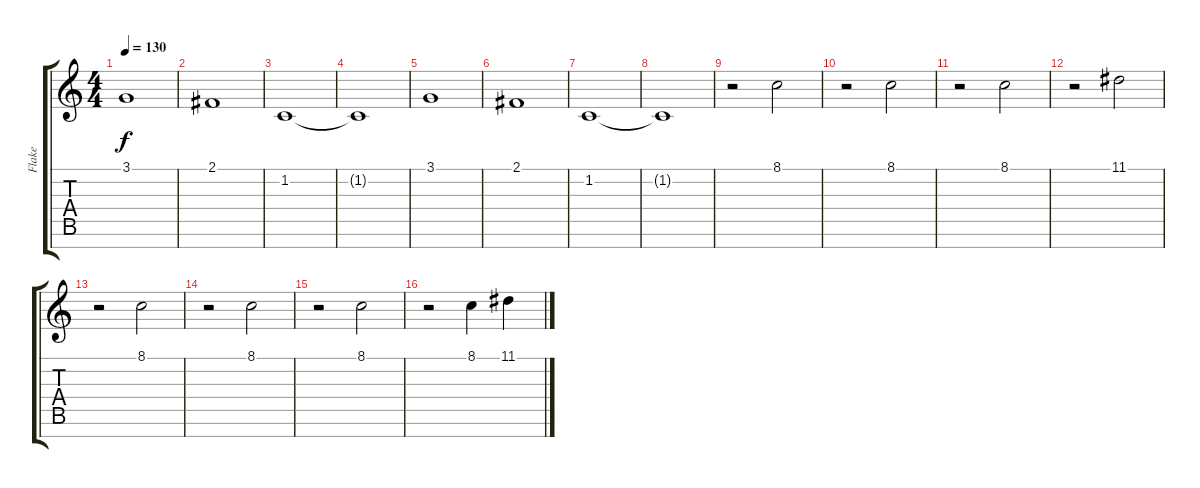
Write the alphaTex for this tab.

\track ("Flake" "Flake") {instrument flute}
\staff {score tabs}
\tuning (E4 B3 G3 D3 A2 E2 B1) {hide}
\ts (4 4)
\tempo 130
\clef g2
\ks c
3.1.1{dy f} |
2.1.1 |
1.2.1 |
1.2{t}.1 |
3.1.1 |
2.1.1 |
1.2.1 |
1.2{t}.1 |
r.2 8.1.2 |
r.2 8.1.2 |
r.2 8.1.2 |
r.2 11.1.2 |
r.2 8.1.2 |
r.2 8.1.2 |
r.2 8.1.2 |
r.2 8.1.4 11.1.4
